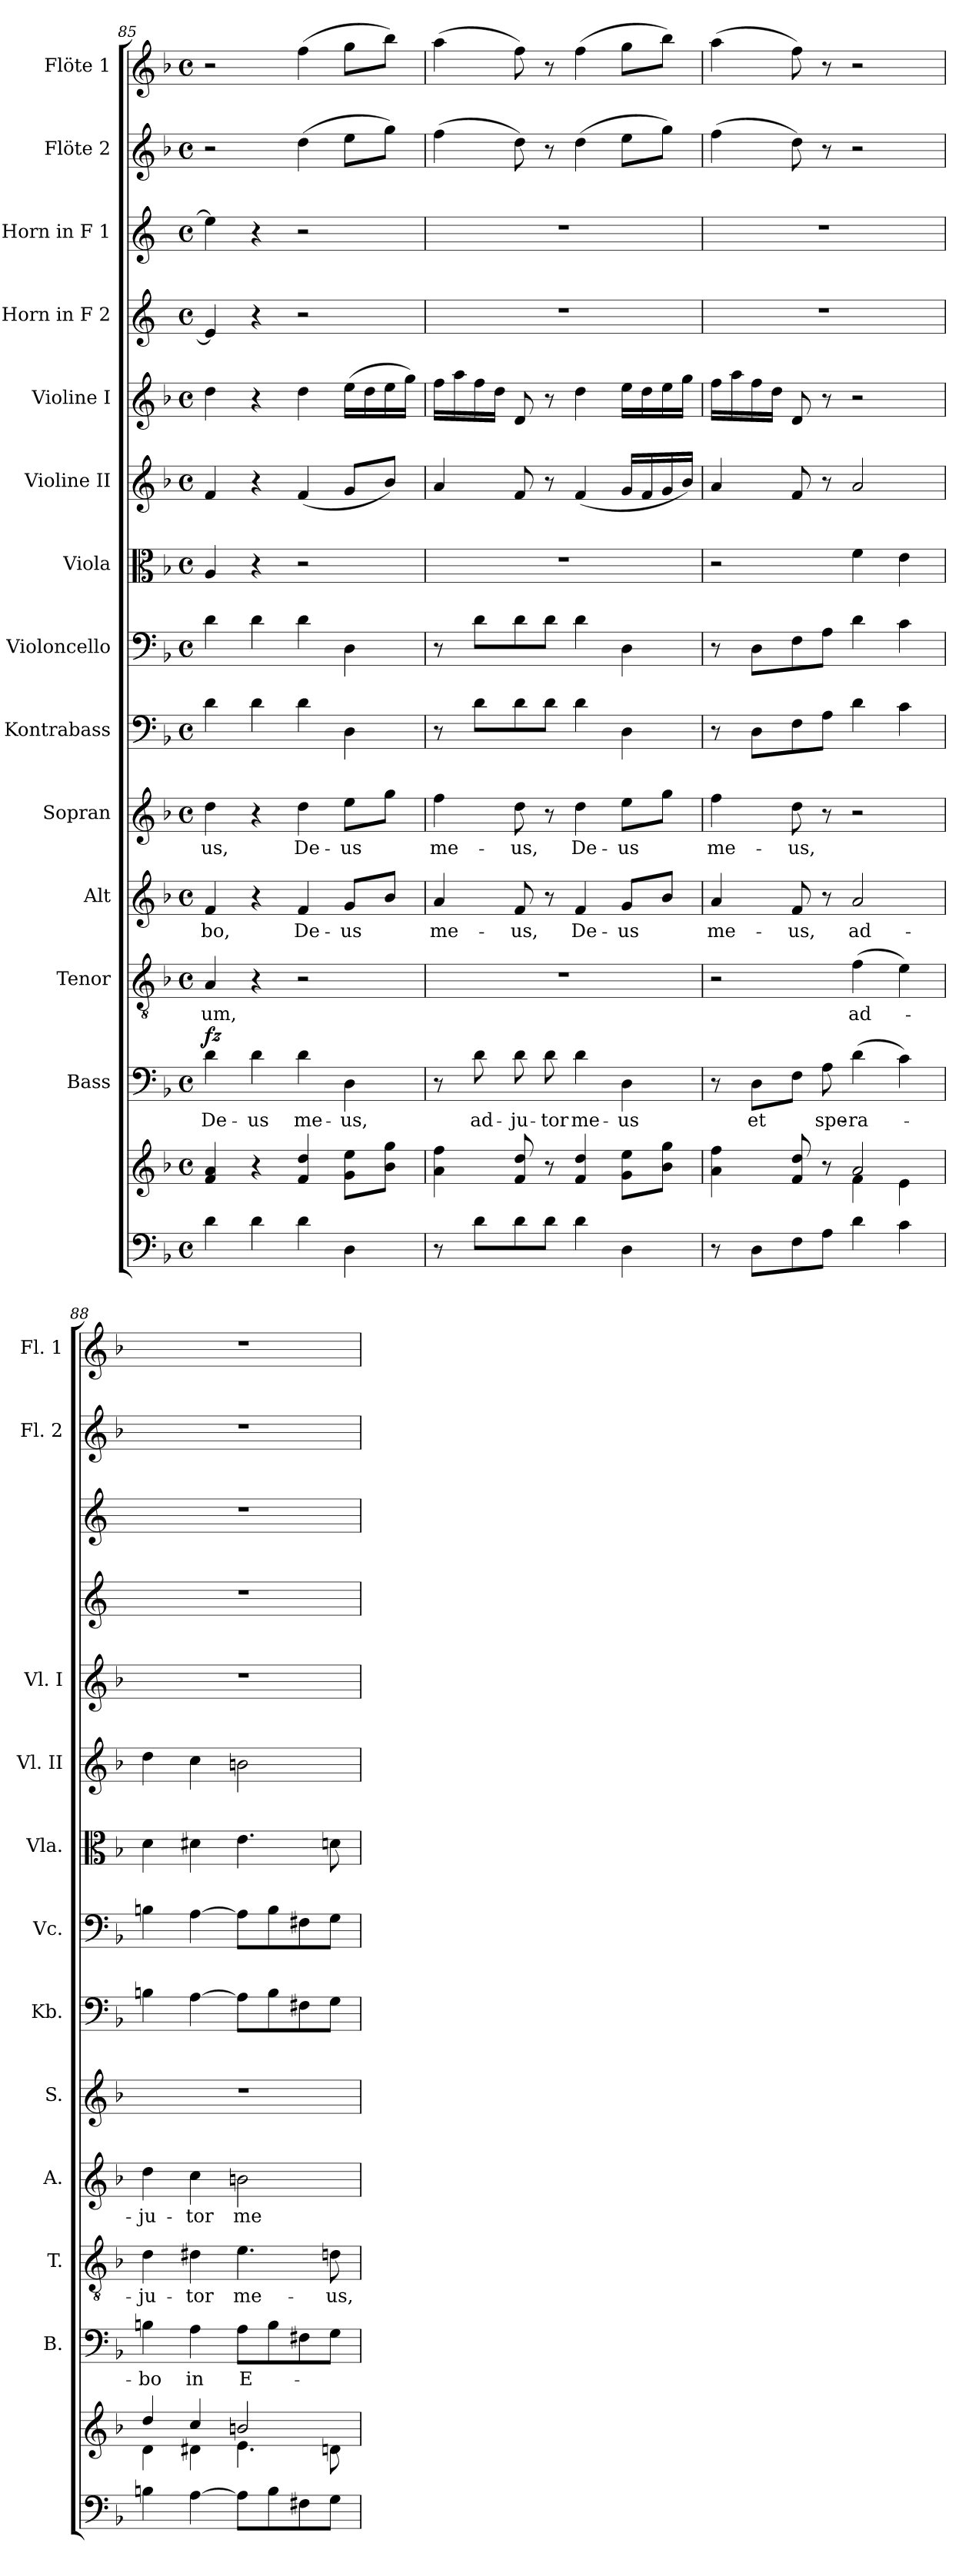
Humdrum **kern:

**kern	**kern	**kern	**text	**dynam	**kern	**text	**kern	**text	**kern	**text	**kern	**kern	**kern	**kern	**kern	**kern	**kern	**kern	**kern
*part14	*part14	*part13	*part13	*part13	*part12	*part12	*part11	*part11	*part10	*part10	*part9	*part8	*part7	*part6	*part5	*part4	*part3	*part2	*part1
*staff15	*staff14	*staff13	*staff13	*staff13	*staff12	*staff12	*staff11	*staff11	*staff10	*staff10	*staff9	*staff8	*staff7	*staff6	*staff5	*staff4	*staff3	*staff2	*staff1
*	*	*I"Bass	*	*	*I"Tenor	*	*I"Alt	*	*I"Sopran	*	*I"Kontrabass	*I"Violoncello	*I"Viola	*I"Violine II	*I"Violine I	*I"Horn in F 2	*I"Horn in F 1	*I"Flöte 2	*I"Flöte 1
*	*	*I'B.	*	*	*I'T.	*	*I'A.	*	*I'S.	*	*I'Kb.	*I'Vc.	*I'Vla.	*I'Vl. II	*I'Vl. I	*	*	*I'Fl. 2	*I'Fl. 1
*clefF4	*clefG2	*clefF4	*	*	*clefGv2	*	*clefG2	*	*clefG2	*	*clefF4	*clefF4	*clefC3	*clefG2	*clefG2	*clefG2	*clefG2	*clefG2	*clefG2
*	*	*	*	*	*	*	*	*	*	*	*ITrd7c12	*	*	*	*	*ITrd4c7	*ITrd4c7	*	*
*k[b-]	*k[b-]	*k[b-]	*	*	*k[b-]	*	*k[b-]	*	*k[b-]	*	*k[b-]	*k[b-]	*k[b-]	*k[b-]	*k[b-]	*k[b-]	*k[b-]	*k[b-]	*k[b-]
*F:	*F:	*F:	*	*	*F:	*	*F:	*	*F:	*	*F:	*F:	*F:	*F:	*F:	*F:	*F:	*F:	*F:
*M4/4	*M4/4	*M4/4	*	*	*M4/4	*	*M4/4	*	*M4/4	*	*M4/4	*M4/4	*M4/4	*M4/4	*M4/4	*M4/4	*M4/4	*M4/4	*M4/4
*met(c)	*met(c)	*met(c)	*	*	*met(c)	*	*met(c)	*	*met(c)	*	*met(c)	*met(c)	*met(c)	*met(c)	*met(c)	*met(c)	*met(c)	*met(c)	*met(c)
=85	=85	=85	=85	=85	=85	=85	=85	=85	=85	=85	=85	=85	=85	=85	=85	=85	=85	=85	=85
!	!	!	!LO:LY:b	!LO:DY:a	!	!LO:LY:b	!	!LO:LY:b	!	!LO:LY:b	!	!	!	!	!	!	!	!	!
4d\	4f/ 4a/	4d\	De-	fz	4A/	-um,	4f/	-bo,	4dd\	-us,	4D\	4d\	4A/	4f/	4dd\	4A/]	4a\]	2r	2r
!	!	!	!LO:LY:b	!	!	!	!	!	!	!	!	!	!	!	!	!	!	!	!
4d\	4r	4d\	-us	.	4r	.	4r	.	4r	.	4D\	4d\	4r	4r	4r	4r	4r	.	.
!	!	!	!LO:LY:b	!	!	!	!	!LO:LY:b	!	!LO:LY:b	!	!	!	!	!	!	!	!	!
4d\	4f/ 4dd/	4d\	me-	.	2r	.	4f/	De-	4dd\	De-	4D\	4d\	2r	(<4f/	4dd\	2r	2r	(>4dd\	(>4ff\
!	!	!	!LO:LY:b	!	!	!	!	!LO:LY:b	!	!LO:LY:b	!	!	!	!	!	!	!	!	!
4D\	8g\ 8ee\L	4D\	-us,	.	.	.	8g/L	-us	8ee\L	-us	4DD\	4D\	.	8g/L	(>16ee\LL	.	.	8ee\L	8gg\L
.	.	.	.	.	.	.	.	.	.	.	.	.	.	.	16dd\	.	.	.	.
.	8b-\ 8gg\J	.	.	.	.	.	8b-/J	.	8gg\J	.	.	.	.	8b-/J)	16ee\	.	.	8gg\J)	8bb-\J)
.	.	.	.	.	.	.	.	.	.	.	.	.	.	.	16gg\JJ)	.	.	.	.
=86	=86	=86	=86	=86	=86	=86	=86	=86	=86	=86	=86	=86	=86	=86	=86	=86	=86	=86	=86
!	!	!	!	!	!	!	!	!LO:LY:b	!	!LO:LY:b	!	!	!	!	!	!	!	!	!
8r	4a\ 4ff\	8r	.	.	1r	.	4a/	me-	4ff\	me-	8r	8r	1r	4a/	16ff\LL	1r	1r	(>4ff\	(>4aa\
.	.	.	.	.	.	.	.	.	.	.	.	.	.	.	16aa\	.	.	.	.
!	!	!	!LO:LY:b	!	!	!	!	!	!	!	!	!	!	!	!	!	!	!	!
8d\L	.	8d\	ad-	.	.	.	.	.	.	.	8D\L	8d\L	.	.	16ff\	.	.	.	.
.	.	.	.	.	.	.	.	.	.	.	.	.	.	.	16dd\JJ	.	.	.	.
!	!	!	!LO:LY:b	!	!	!	!	!LO:LY:b	!	!LO:LY:b	!	!	!	!	!	!	!	!	!
8d\	8f/ 8dd/	8d\	-ju-	.	.	.	8f/	-us,	8dd\	-us,	8D\	8d\	.	8f/	8d/	.	.	8dd\)	8ff\)
!	!	!	!LO:LY:b	!	!	!	!	!	!	!	!	!	!	!	!	!	!	!	!
8d\J	8r	8d\	-tor	.	.	.	8r	.	8r	.	8D\J	8d\J	.	8r	8r	.	.	8r	8r
!	!	!	!LO:LY:b	!	!	!	!	!LO:LY:b	!	!LO:LY:b	!	!	!	!	!	!	!	!	!
4d\	4f/ 4dd/	4d\	me-	.	.	.	4f/	De-	4dd\	De-	4D\	4d\	.	(<4f/	4dd\	.	.	(>4dd\	(>4ff\
!	!	!	!LO:LY:b	!	!	!	!	!LO:LY:b	!	!LO:LY:b	!	!	!	!	!	!	!	!	!
4D\	8g\ 8ee\L	4D\	-us	.	.	.	8g/L	-us	8ee\L	-us	4DD\	4D\	.	16g/LL	16ee\LL	.	.	8ee\L	8gg\L
.	.	.	.	.	.	.	.	.	.	.	.	.	.	16f/	16dd\	.	.	.	.
.	8b-\ 8gg\J	.	.	.	.	.	8b-/J	.	8gg\J	.	.	.	.	16g/	16ee\	.	.	8gg\J)	8bb-\J)
.	.	.	.	.	.	.	.	.	.	.	.	.	.	16b-/JJ)	16gg\JJ	.	.	.	.
!!LO:PB:g=z
=87	=87	=87	=87	=87	=87	=87	=87	=87	=87	=87	=87	=87	=87	=87	=87	=87	=87	=87	=87
*	*^	*	*	*	*	*	*	*	*	*	*	*	*	*	*	*	*	*	*
!	!	!	!	!	!	!	!	!	!LO:LY:b	!	!LO:LY:b	!	!	!	!	!	!	!	!	!
8r	4a\ 4ff\	2ryy	8r	.	.	2r	.	4a/	me-	4ff\	me-	8r	8r	2r	4a/	16ff\LL	1r	1r	(>4ff\	(>4aa\
.	.	.	.	.	.	.	.	.	.	.	.	.	.	.	.	16aa\	.	.	.	.
!	!	!	!	!LO:LY:b	!	!	!	!	!	!	!	!	!	!	!	!	!	!	!	!
8D\L	.	.	8D\L	et	.	.	.	.	.	.	.	8DD\L	8D\L	.	.	16ff\	.	.	.	.
.	.	.	.	.	.	.	.	.	.	.	.	.	.	.	.	16dd\JJ	.	.	.	.
!	!	!	!	!	!	!	!	!	!LO:LY:b	!	!LO:LY:b	!	!	!	!	!	!	!	!	!
8F\	8f/ 8dd/	.	8F\J	.	.	.	.	8f/	-us,	8dd\	-us,	8FF\	8F\	.	8f/	8d/	.	.	8dd\)	8ff\)
!	!	!	!	!LO:LY:b	!	!	!	!	!	!	!	!	!	!	!	!	!	!	!	!
8A\J	8r	.	8A\	spe-	.	.	.	8r	.	8r	.	8AA\J	8A\J	.	8r	8r	.	.	8r	8r
!	!	!	!	!LO:LY:b	!	!	!LO:LY:b	!	!LO:LY:b	!	!	!	!	!	!	!	!	!	!	!
4d\	2a/	4f\	(>4d\	-ra-	.	(>4f\	ad-	2a/	ad-	2r	.	4D\	4d\	4f\	2a/	2r	.	.	2r	2r
4c\	.	4e\	4c\)	.	.	4e\)	.	.	.	.	.	4C\	4c\	4e\	.	.	.	.	.	.
=88	=88	=88	=88	=88	=88	=88	=88	=88	=88	=88	=88	=88	=88	=88	=88	=88	=88	=88	=88	=88
!	!	!	!	!LO:LY:b	!	!	!LO:LY:b	!	!LO:LY:b	!	!	!	!	!	!	!	!	!	!	!
4Bn\	4dd/	4d\	4Bn\	-bo	.	4d\	-ju-	4dd\	-ju-	1r	.	4BBn\	4Bn\	4d\	4dd\	1r	1r	1r	1r	1r
!	!	!	!	!LO:LY:b	!	!	!LO:LY:b	!	!LO:LY:b	!	!	!	!	!	!	!	!	!	!	!
[4A\	4cc/	4d#X\	4A\	in	.	4d#X\	-tor	4cc\	-tor	.	.	[4AA\	[4A\	4d#X\	4cc\	.	.	.	.	.
!	!	!	!	!LO:LY:b	!	!	!LO:LY:b	!	!LO:LY:b	!	!	!	!	!	!	!	!	!	!	!
8A\L]	2bn/	4.e\	8A\L	E-	.	4.e\	me-	2bn\	me-	.	.	8AA\L]	8A\L]	4.e\	2bn\	.	.	.	.	.
8B\	.	.	8B\	.	.	.	.	.	.	.	.	8BB\	8B\	.	.	.	.	.	.	.
8F#X\	.	.	8F#X\	.	.	.	.	.	.	.	.	8FF#X\	8F#X\	.	.	.	.	.	.	.
!	!	!	!	!	!	!	!LO:LY:b	!	!	!	!	!	!	!	!	!	!	!	!	!
8G\J	.	8dn\	8G\J	.	.	8dn\	-us,	.	.	.	.	8GG\J	8G\J	8dn\	.	.	.	.	.	.
*	*v	*v	*	*	*	*	*	*	*	*	*	*	*	*	*	*	*	*	*	*
=	=	=	=	=	=	=	=	=	=	=	=	=	=	=	=	=	=	=	=
*-	*-	*-	*-	*-	*-	*-	*-	*-	*-	*-	*-	*-	*-	*-	*-	*-	*-	*-	*-
